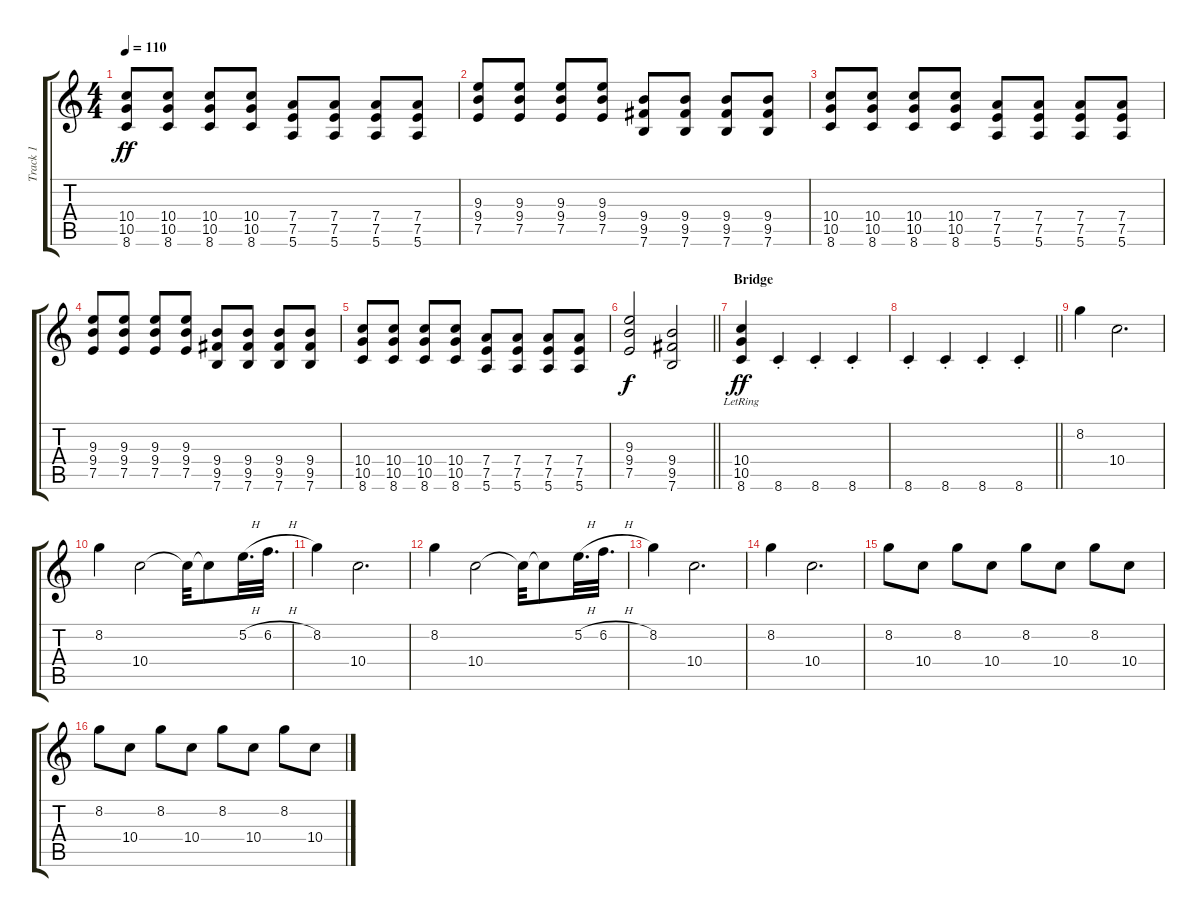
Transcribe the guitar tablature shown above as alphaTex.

\track ("Track 1" "Track 1") {instrument acousticguitarsteel}
\staff {score tabs}
\tuning (E4 B3 G3 D3 A2 E2) {hide}
\ts (4 4)
\tempo 110
\clef g2
\ks c
(10.4 10.5 8.6).8{dy ff} (10.4 10.5 8.6).8 (10.4 10.5 8.6).8 (10.4 10.5 8.6).8 (7.4 7.5 5.6).8 (7.4 7.5 5.6).8 (7.4 7.5 5.6).8 (7.4 7.5 5.6).8 |
(9.3 9.4 7.5).8 (9.3 9.4 7.5).8 (9.3 9.4 7.5).8 (9.3 9.4 7.5).8 (9.4 9.5 7.6).8 (9.4 9.5 7.6).8 (9.4 9.5 7.6).8 (9.4 9.5 7.6).8 |
(10.4 10.5 8.6).8 (10.4 10.5 8.6).8 (10.4 10.5 8.6).8 (10.4 10.5 8.6).8 (7.4 7.5 5.6).8 (7.4 7.5 5.6).8 (7.4 7.5 5.6).8 (7.4 7.5 5.6).8 |
(9.3 9.4 7.5).8 (9.3 9.4 7.5).8 (9.3 9.4 7.5).8 (9.3 9.4 7.5).8 (9.4 9.5 7.6).8 (9.4 9.5 7.6).8 (9.4 9.5 7.6).8 (9.4 9.5 7.6).8 |
(10.4 10.5 8.6).8 (10.4 10.5 8.6).8 (10.4 10.5 8.6).8 (10.4 10.5 8.6).8 (7.4 7.5 5.6).8 (7.4 7.5 5.6).8 (7.4 7.5 5.6).8 (7.4 7.5 5.6).8 |
\barLineRight lightlight
(9.3 9.4 7.5).2{dy f} (9.4 9.5 7.6).2 |
\section ("" "Bridge")
(10.4{lr} 10.5{lr} 8.6{lr}).4{dy ff} 8.6{st}.4 8.6{st}.4 8.6{st}.4 |
\barLineRight lightlight
8.6{st}.4 8.6{st}.4 8.6{st}.4 8.6{st}.4 |
8.2.4 10.4.2{d} |
8.2.4 10.4.2 10.4{t}.32 10.4{t}.8 5.2{h}.32{d} 6.2{h}.32{d} |
8.2.4 10.4.2{d} |
8.2.4 10.4.2 10.4{t}.32 10.4{t}.8 5.2{h}.32{d} 6.2{h}.32{d} |
8.2.4 10.4.2{d} |
8.2.4 10.4.2{d} |
8.2.8 10.4.8 8.2.8 10.4.8 8.2.8 10.4.8 8.2.8 10.4.8 |
8.2.8 10.4.8 8.2.8 10.4.8 8.2.8 10.4.8 8.2.8 10.4.8
